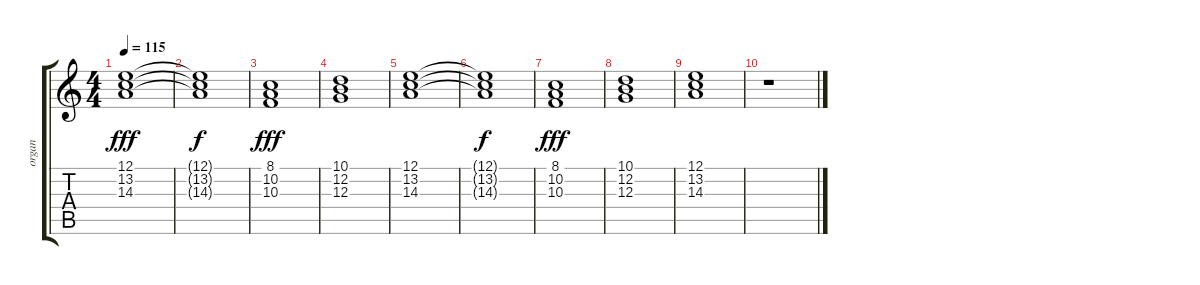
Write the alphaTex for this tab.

\track ("organ" "organ") {instrument drawbarorgan}
\staff {score tabs}
\tuning (E4 B3 G3 D3 A2 E2) {hide}
\ts (4 4)
\tempo 115
\clef g2
\ks c
(12.1 13.2 14.3).1{dy fff} |
(12.1{t} 13.2{t} 14.3{t}).1{dy f} |
(8.1 10.2 10.3).1{dy fff} |
(10.1 12.2 12.3).1 |
(12.1 13.2 14.3).1 |
(12.1{t} 13.2{t} 14.3{t}).1{dy f} |
(8.1 10.2 10.3).1{dy fff} |
(10.1 12.2 12.3).1 |
(12.1 13.2 14.3).1 |
r.1
